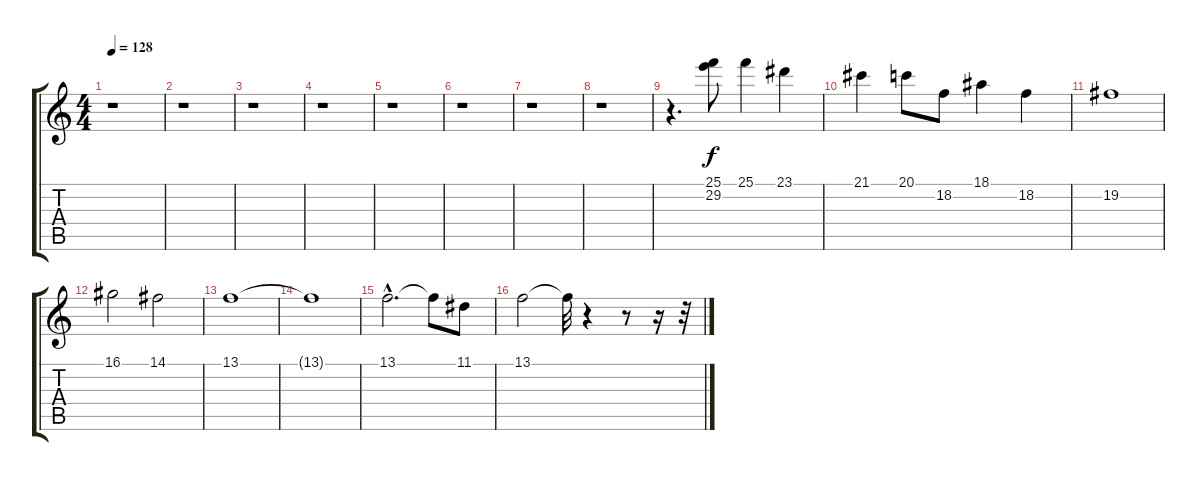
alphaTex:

\track "" {instrument percussiveorgan}
\staff {score tabs}
\tuning (E4 B3 G3 D3 A2 E2) {hide}
\ts (4 4)
\tempo 128
\clef g2
\ks c
r.1{dy f} |
r.1 |
r.1 |
r.1 |
r.1 |
r.1 |
r.1 |
r.1 |
r.4{d} (25.1 29.2).8 25.1.4 23.1.4 |
21.1.4 20.1.8 18.2.8 18.1.4 18.2.4 |
19.2.1 |
16.1.2 14.1.2 |
13.1.1 |
13.1{t}.1 |
13.1{hac}.2{d} 13.1{t}.8 11.1.8 |
13.1.2 13.1{t}.32 r.4 r.8 r.16 r.32
